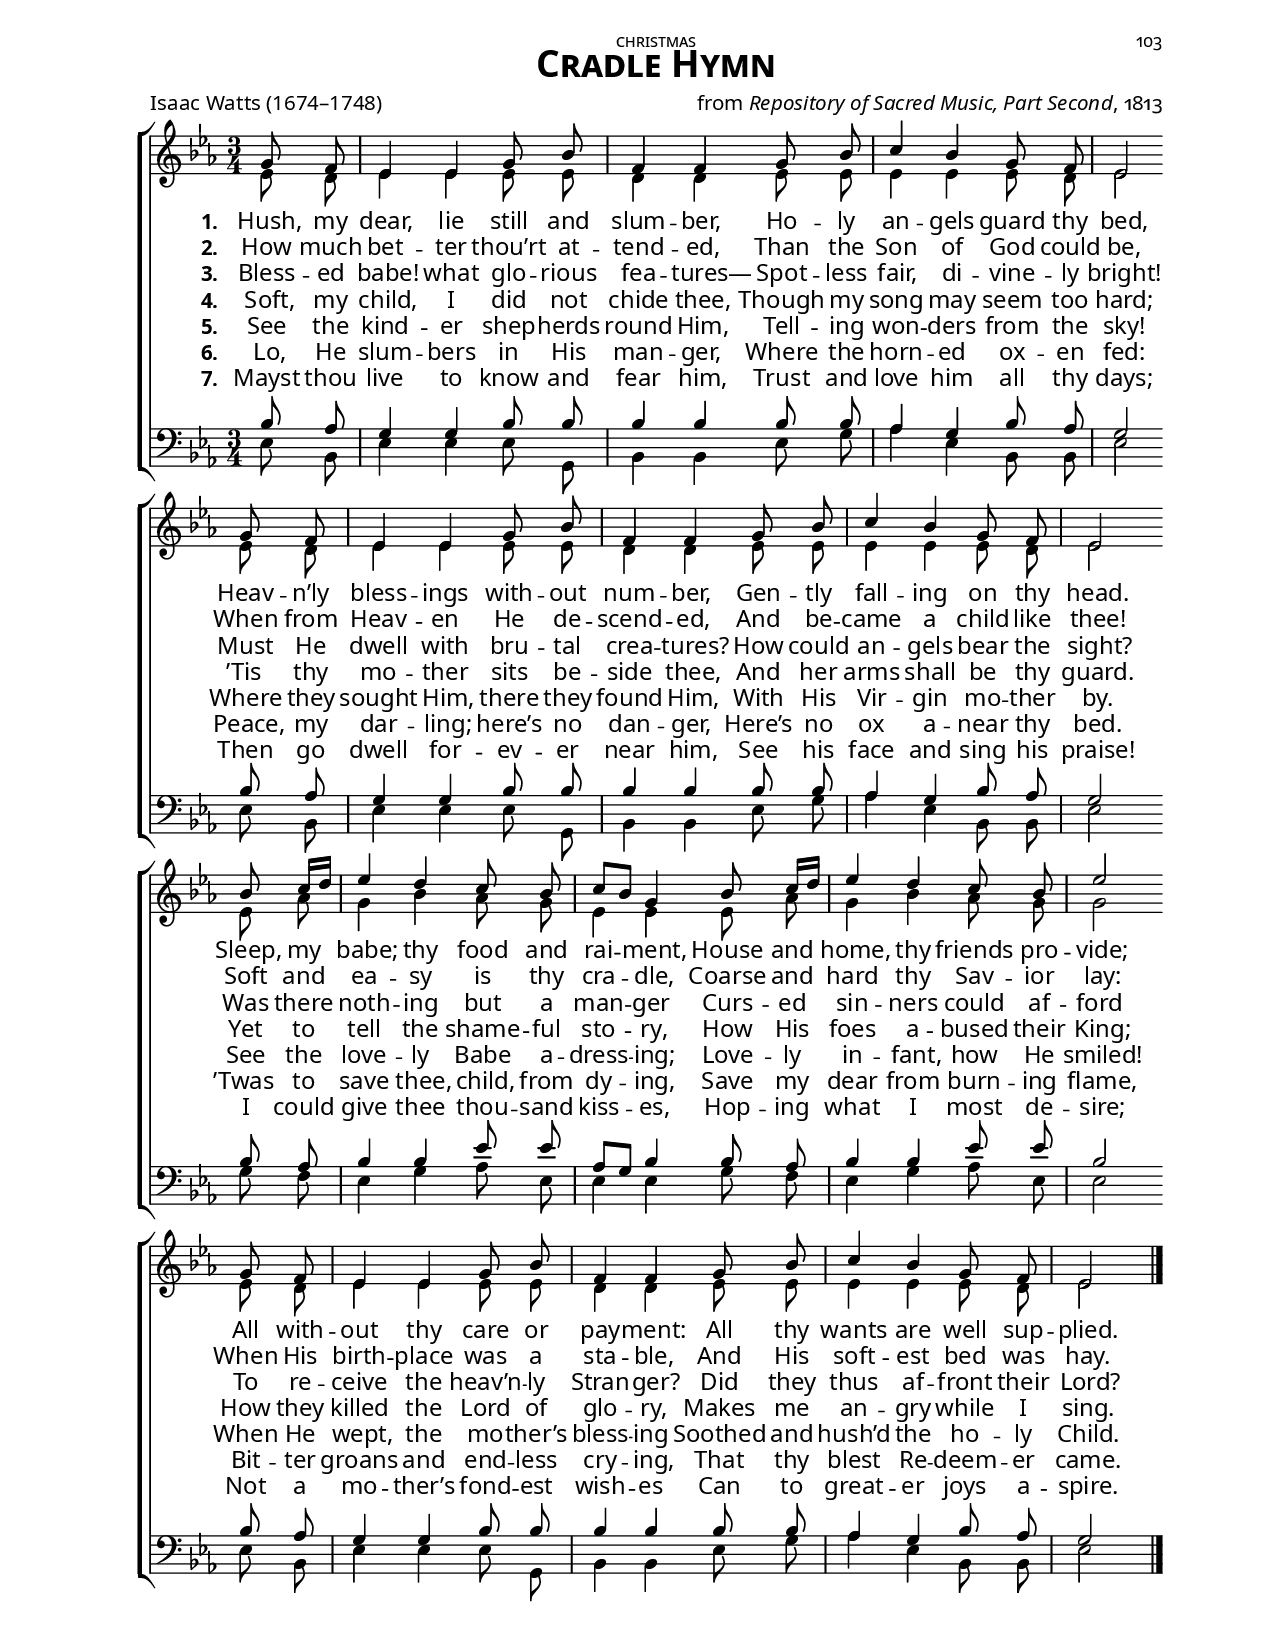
\version "2.14.2"
\include "util.ly"
\header {
  title = \markup{\override #'(font-name . "Garamond Premier Pro Semibold"){ \abs-fontsize #18 \smallCapsOldStyle"Cradle Hymn"}}
  poet = "Isaac Watts (1674–1748)"
  composer = \markup\oldStyleNum\concat{"from " \italic"Repository of Sacred Music, Part Second" ", 1813"}
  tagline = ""
}
\paper {
  %print-all-headers = ##t
  paper-height = 11\in
  paper-width = 8.5\in
  indent = 0\in
  %system-system-spacing = #'((basic-distance . 10) (padding . 0))
  system-system-spacing =
    #'((basic-distance . 0)
       (minimum-distance . 0)
       (padding . -3)
       (stretchability . 100))
  top-markup-spacing =
    #'((basic-distance . 0)
       (minimum-distance . 0)
       (padding . 0)
       (stretchability . 0))
  ragged-last-bottom = ##f
  ragged-bottom = ##f
  two-sided = ##t
  inner-margin = 1\in
  outer-margin = 0.75\in
  top-margin = 0.26\in
  bottom-margin = 0.25\in
  first-page-number = #103
  print-first-page-number = ##t
  headerLine = \markup{\override #'(font-name . "Garamond Premier Pro") \smallCapsOldStyle"christmas"}
  oddHeaderMarkup = \markup\fill-line{
     \override #'(font-name . "Garamond Premier Pro")\abs-fontsize #8.5
     \combine 
        \fill-line{"" \on-the-fly #print-page-number-check-first
        \oldStylePageNum""
        }
        \fill-line{\headerLine}
  }
  evenHeaderMarkup = \markup {
     \override #'(font-name . "Garamond Premier Pro")\abs-fontsize #8.5
     \combine
        \on-the-fly #print-page-number-check-first
        \oldStylePageNum""
        \fill-line{\headerLine}
  }
}
#(set-global-staff-size 18) \paper{ #(define fonts (make-pango-font-tree "Garamond Premier Pro" "Garamond Premier Pro" "Garamond Premier Pro" (/ 18 20))) }
global = {
  \key d \major
  \time 3/4
  \dynamicUp
  %\set crescendoSpanner = #'dashed-line
  %\set midiInstrument = "recorder"
  \autoBeamOff
  \override DynamicTextSpanner #'style = #'none
}

sopMusic = \relative c' {
	\partial 4
  \repeat unfold 2 {
    fis8 e |
    d4 d fis8 a |
    e4 e fis8 a |
    b4 a fis8 e |
    d2 \bar""
  }
  
  a'8 b16[ cis] |
  d4 cis b8 a |
  b[ a] fis4 a8 b16[ cis] |
  d4 cis b8 a |
  d2 \bar ""

  fis,8 e |
  d4 d fis8 a |
  e4 e fis8 a |
  b4 a fis8 e |
  d2 \bar""
  
  \bar "|."
}
sopWords = \lyricmode {
  \set stanza = #"1. "
	Hush, my dear, lie still and slum -- ber,
    Ho -- ly an -- gels guard thy bed,
  Heav -- n’ly bless -- ings with -- out num -- ber,
    Gen -- tly fall -- ing on thy head.

  Sleep, my babe; thy food and rai -- ment,
    House and home, thy friends pro -- vide;	 
  All with -- out thy care or pay -- ment:	 
    All thy wants are well sup -- plied.
}

sopWordsII = \lyricmode {
  \set stanza = #"2. "
  How much bet -- ter thou’rt at -- tend -- ed,
    Than the Son of God could be,
  When from Heav -- en He de -- scend -- ed,
    And be -- came a child like thee!
    
  Soft and ea -- sy is thy cra -- dle,
    Coarse and hard thy Sav -- ior lay:
  When His birth -- place was a sta -- ble,
    And His soft -- est bed was hay.
}

sopWordsIII = \lyricmode { 
  \set stanza = "3. "
  Bless -- ed babe! what glo -- rious fea -- tures—	 
    Spot -- less fair, di -- vine -- ly bright!	 
  Must He dwell with bru -- tal crea -- tures?	 
    How could an -- gels bear the sight?
  
  Was there noth -- ing but a man -- ger
    Curs -- ed sin -- ners could af -- ford
  To re -- ceive the heav’n -- ly Stran -- ger?
    Did they thus af -- front their Lord?
}

sopWordsIV = \lyricmode {
  \set stanza = #"4. "
  Soft, my child, I did not chide thee,
    Though my song may seem too hard;
  ’Tis thy mo -- ther sits be -- side thee,
    And her arms shall be thy guard.
 
  Yet to tell the shame -- ful sto -- ry,
    How His foes a -- bused their King;
  How they killed the Lord of glo -- ry,
    Makes me an -- gry while I sing.
}

sopWordsV = \lyricmode {
  \set stanza = #"5. "
  See the kind -- er shep -- herds round Him,	 
    Tell -- ing won -- ders from the sky!	 
  Where they sought Him, there they found Him,
    With His Vir -- gin mo -- ther by.	 

  See the love -- ly Babe a -- dress -- ing;	 
    Love -- ly in -- fant, how He smiled!	 
  When He wept, the mo -- ther’s bless -- ing	 
    Soothed and hush’d the ho -- ly Child.
}

sopWordsVI = \lyricmode {
  \set stanza = #"6. "
  Lo, He slum -- bers in His man -- ger,
    Where the horn -- ed ox -- en fed:
  Peace, my dar -- ling; here’s no dan -- ger,
    Here’s no ox a -- near thy bed.

  ’Twas to save thee, child, from dy -- ing,
    Save my dear from burn -- ing flame,
  Bit -- ter groans and end -- less cry -- ing,
    That thy blest Re -- deem -- er came.
}

sopWordsVII = \lyricmode {
  \set stanza = #"7. "
  Mayst thou live to know and fear him,	
    Trust and love him all thy days;
  Then go dwell for -- ev -- er near him,	
    See his face and sing his praise!	
   
  I could give thee thou -- sand kiss -- es,	
    Hop -- ing what I most de -- sire;	
  Not a mo -- ther’s fond -- est wish -- es
    Can to great -- er joys a -- spire.
}

altoMusic = \relative c' {
  \partial 4
  \repeat unfold 2 {
    d8 cis |
    d4 d d8 d |
    cis4 cis d8 d |
    d4 d d8 cis |
    d2 \bar""
  }
  
  d8 g |
  fis4 a g8 fis |
  d4 d d8 g |
  fis4 a g8 fis |
  fis2 \bar""
  
  d8 cis |
  d4 d d8 d |
  cis4 cis d8 d |
  d4 d d8 cis |
  d2
  
  \bar "|."
}
altoWords = \lyricmode {
}
altoWordsII = \lyricmode {
%\markup\italic
  \set stanza = #"2. "
}
altoWordsIII = \lyricmode {
  \set stanza = #"3. "
}
altoWordsIV = \lyricmode {
  \set stanza = #"4. "
}
altoWordsV = \lyricmode {
  \set stanza = #"5. "
  \set ignoreMelismata = ##t
}
altoWordsVI = \lyricmode {
  \set stanza = #"6. "
  \set ignoreMelismata = ##t
}
tenorMusic = \relative c' {
  \partial 4
  \repeat unfold 2 {
    a8 g |
    fis4 fis a8 a |
    a4 a a8 a |
    g4 fis a8 g |
    fis2 \bar""
  }
  
  a8 g |
  a4 a d8 d |
  g,8[ fis] a4 a8 g |
  a4 a d8 d |
  a2 \bar""
  
  a8 g |
  fis4 fis a8 a |
  a4 a a8 a |
  g4 fis a8 g |
  fis2
  
  \bar "|."
}

tenorWords = \lyricmode {
}

tenorWordsII = \lyricmode {
}

tenorWordsIII = \lyricmode {
}

bassMusic = \relative c' {
  \partial 4
  \repeat unfold 2 {
    d,8 a |
    d4 d d8 fis, |
    a4 a d8 fis |
    g4 d a8 a |
    d2 \bar""
  }
  
  fis8 e |
  d4 fis g8 d |
  d4 d fis8 e |
  d4 fis g8 d |
  d2 \bar""
  
  d8 a |
  d4 d d8 fis, |
  a4 a d8 fis |
  g4 d a8 a |
  d2
  
  \bar "|."
}
bassWords = \lyricmode {
}

pianoRH = \relative c' {
}
pianoLH = \relative c' {
}

\score {
<<
   \new ChoirStaff <<
    \new Staff = women <<
      \new Voice = "sopranos" \transpose d ees{ \voiceOne << \global \sopMusic >> }
      \new Voice = "altos" \transpose d ees{ \voiceTwo << \global \altoMusic >> }
    >>
    \new Lyrics = "altos"  \lyricsto "altos" \sopWords
    \new Lyrics = "altosII"  \lyricsto "altos" \sopWordsII
    \new Lyrics = "altosIII"  \lyricsto "altos" \sopWordsIII
    \new Lyrics = "altosIV"  \lyricsto "altos" \sopWordsIV
    \new Lyrics = "altosV"  \lyricsto "altos" \sopWordsV
    \new Lyrics = "altosVI"  \lyricsto "altos" \sopWordsVI
    \new Lyrics = "altosVII"  \lyricsto "altos" \sopWordsVII
   \new Staff = men <<
      \clef bass
      \new Voice = "tenors" \transpose d ees{ \voiceOne << \global \tenorMusic >> }
      \new Voice = "basses" \transpose d ees{ \voiceTwo << \global \bassMusic >> }
    >>
    \new Lyrics \with { alignAboveContext = #"tenors" } \lyricsto "tenors" \tenorWordsIII
    \new Lyrics \with { alignAboveContext = #"tenors" } \lyricsto "tenors" \tenorWordsII
    \new Lyrics \with { alignAboveContext = #"tenors" } \lyricsto "tenors" \tenorWords
  >>
%    \new PianoStaff << \new Staff { \new Voice { \pianoRH } } \new Staff { \clef "bass" \pianoLH } >>
  >>
  \layout {
    \context {
      \Lyrics
      \override LyricText #'font-size = #1.3
      \override VerticalAxisGroup #'staff-affinity = #0
    }
    \context {
      \Score
      \override SpacingSpanner #'base-shortest-duration = #(ly:make-moment 1 8)
      \override SpacingSpanner #'common-shortest-duration = #(ly:make-moment 1 4)
    }
    \context {
      % Remove all empty staves
      \Staff \RemoveEmptyStaves \override VerticalAxisGroup #'remove-first = ##t
      
      \override VerticalAxisGroup #'staff-staff-spacing =
      #'((basic-distance . 0)
         (minimum-distance . 0)
         (padding . -1)
         (stretchability . 2))
    }
    \context {
      \Lyrics
      \override LyricText #'X-offset = #center-on-word
    }
  }
}

